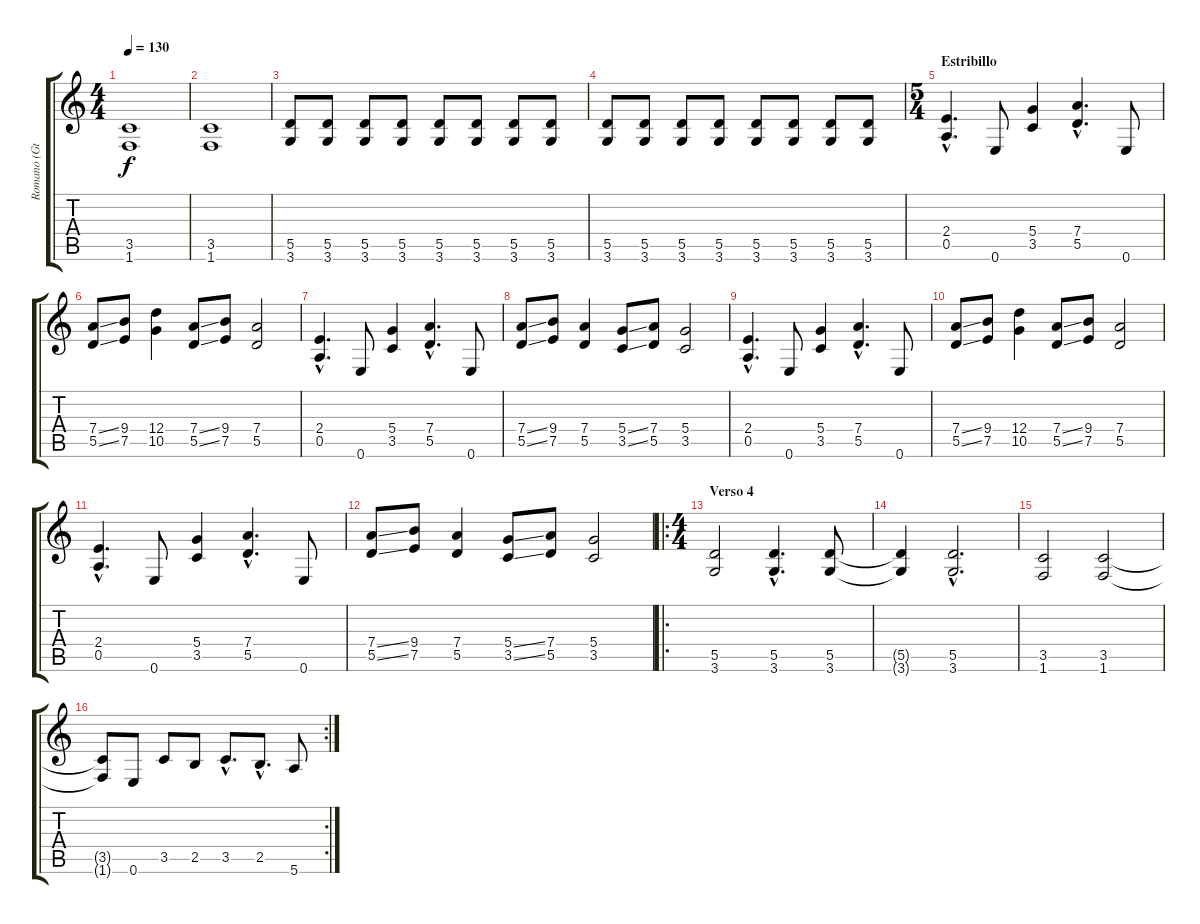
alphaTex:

\track ("Romano (Gtr 2)" "Romano (Gt") {instrument distortionguitar}
\staff {score tabs}
\tuning (E4 B3 G3 D3 A2 E2) {hide}
\ts (4 4)
\tempo 130
\clef g2
\ks c
(3.5 1.6).1{dy f} |
(3.5 1.6).1 |
(5.5 3.6).8 (5.5 3.6).8 (5.5 3.6).8 (5.5 3.6).8 (5.5 3.6).8 (5.5 3.6).8 (5.5 3.6).8 (5.5 3.6).8 |
(5.5 3.6).8 (5.5 3.6).8 (5.5 3.6).8 (5.5 3.6).8 (5.5 3.6).8 (5.5 3.6).8 (5.5 3.6).8 (5.5 3.6).8 |
\ts (5 4)
\section ("" "Estribillo")
(2.4{hac} 0.5{hac}).4{d} 0.6.8 (5.4 3.5).4 (7.4{hac} 5.5{hac}).4{d} 0.6.8 |
(7.4{ss} 5.5{ss}).8 (9.4 7.5).8 (12.4 10.5).4 (7.4{ss} 5.5{ss}).8 (9.4 7.5).8 (7.4 5.5).2 |
(2.4{hac} 0.5{hac}).4{d} 0.6.8 (5.4 3.5).4 (7.4{hac} 5.5{hac}).4{d} 0.6.8 |
(7.4{ss} 5.5{ss}).8 (9.4 7.5).8 (7.4 5.5).4 (5.4{ss} 3.5{ss}).8 (7.4 5.5).8 (5.4 3.5).2 |
(2.4{hac} 0.5{hac}).4{d} 0.6.8 (5.4 3.5).4 (7.4{hac} 5.5{hac}).4{d} 0.6.8 |
(7.4{ss} 5.5{ss}).8 (9.4 7.5).8 (12.4 10.5).4 (7.4{ss} 5.5{ss}).8 (9.4 7.5).8 (7.4 5.5).2 |
(2.4{hac} 0.5{hac}).4{d} 0.6.8 (5.4 3.5).4 (7.4{hac} 5.5{hac}).4{d} 0.6.8 |
(7.4{ss} 5.5{ss}).8 (9.4 7.5).8 (7.4 5.5).4 (5.4{ss} 3.5{ss}).8 (7.4 5.5).8 (5.4 3.5).2 |
\ro
\ts (4 4)
\section ("" "Verso 4")
(5.5 3.6).2 (5.5{hac} 3.6{hac}).4{d} (5.5 3.6).8 |
(5.5{t} 3.6{t}).4 (5.5{hac} 3.6{hac}).2{d} |
(3.5 1.6).2 (3.5 1.6).2 |
\rc 2
(3.5{t} 1.6{t}).8 0.6.8 3.5.8 2.5.8 3.5{hac}.8{d} 2.5{hac}.8{d} 5.6.8
